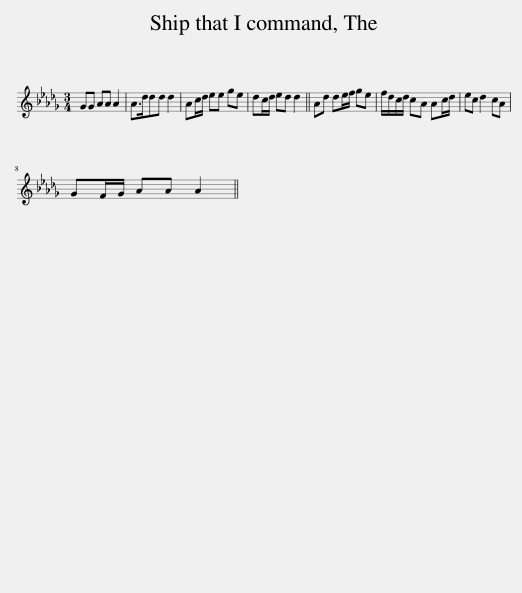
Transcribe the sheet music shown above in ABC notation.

X:1
L:1/8
M:3/4
I:linebreak $
K:Db
V:1 treble
V:1
 GG AA A2 | A>ddd d2 | Ac/d/ ee ge | dc/d/ ed d2 || Ad de/f/ ge | %5
 f/d/c/d/ cA Ac/d/ | ec d2 cA |$ GF/G/ AA A2 || %8
